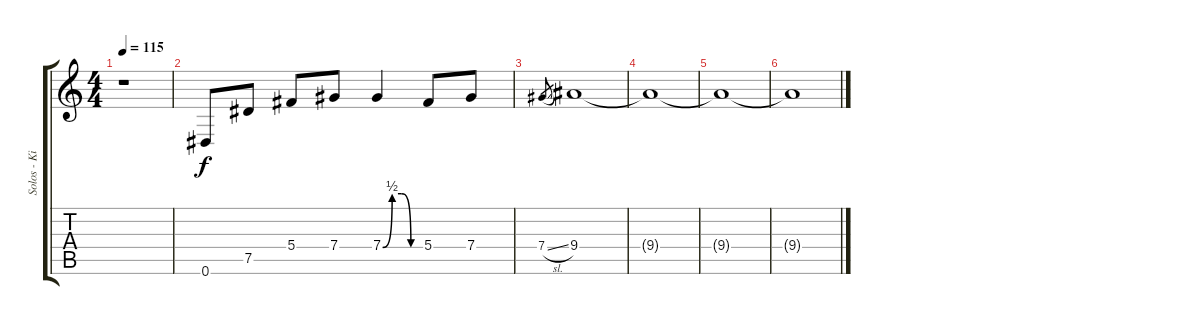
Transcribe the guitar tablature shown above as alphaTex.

\track ("Solos - Kirk Hammett?" "Solos - Ki") {instrument distortionguitar}
\staff {score tabs}
\tuning (Eb4 Bb3 Gb3 Db3 Ab2 Eb2) {hide}
\ts (4 4)
\tempo 115
\clef g2
\ks c
r.1{dy f} |
0.6.8 7.5.8 5.4.8 7.4.8 7.4{be (custom 0 0 15 2 30 2 45 0 60 0)}.4 5.4.8 7.4.8 |
7.4{sl}.8{gr} 9.4.1 |
9.4{t}.1 |
9.4{t}.1 |
9.4{t}.1
